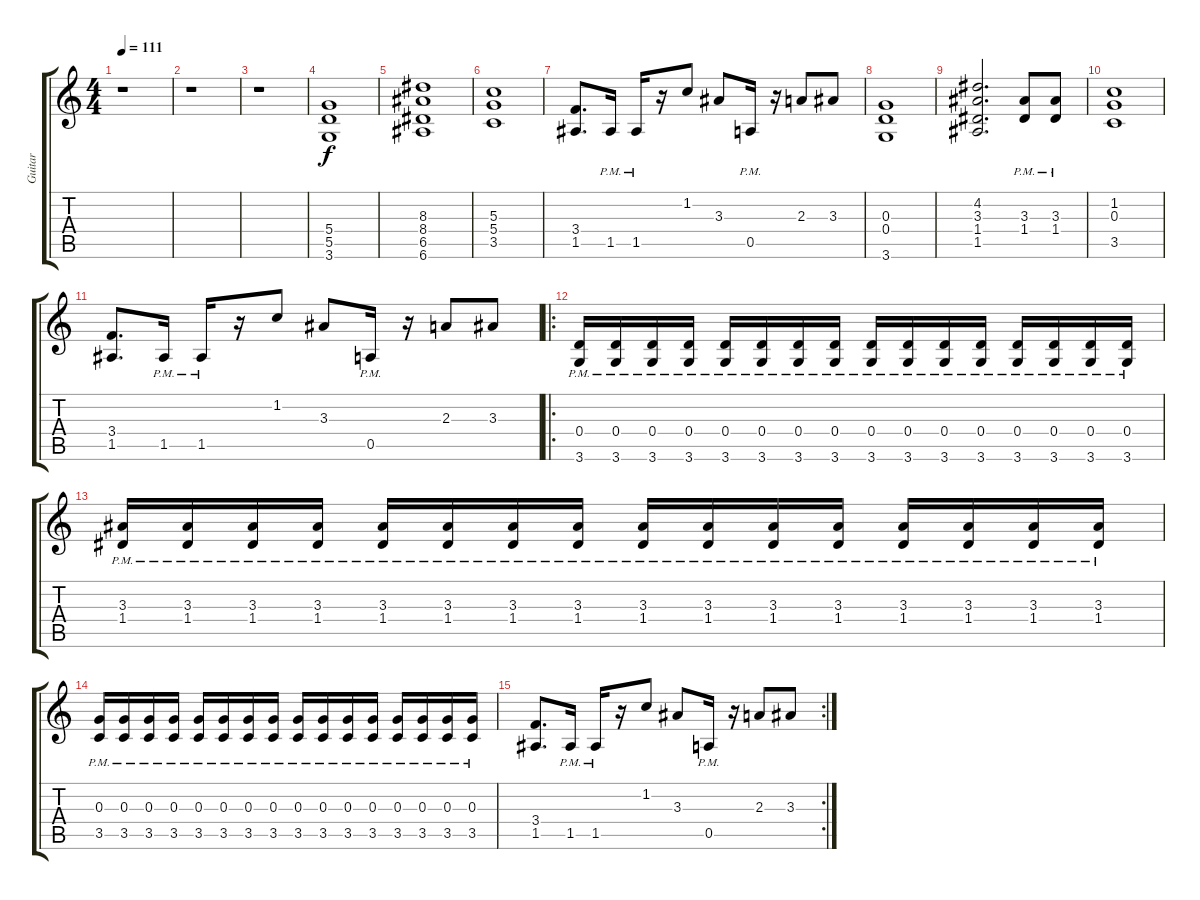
\track ("Guitar" "Guitar") {instrument distortionguitar}
\staff {score tabs}
\tuning (E4 B3 G3 D3 A2 E2) {hide}
\ts (4 4)
\tempo 111
\clef g2
\ks c
r.1{dy f instrument distortionguitar} |
r.1 |
r.1 |
(5.4 5.5 3.6).1 |
(8.3 8.4 6.5 6.6).1 |
(5.3 5.4 3.5).1 |
(3.4 1.5).8{d} 1.5{pm}.16 1.5{pm}.16 r.16 1.2.8 3.3.8 0.5{pm}.16 r.16 2.3.8 3.3.8 |
(0.3 0.4 3.6).1 |
(4.2 3.3 1.4 1.5).2{d} (3.3 1.4{pm}).8 (3.3 1.4{pm}).8 |
(1.2 0.3 3.5).1 |
(3.4 1.5).8{d} 1.5{pm}.16 1.5{pm}.16 r.16 1.2.8 3.3.8 0.5{pm}.16 r.16 2.3.8 3.3.8 |
\ro
(0.4{pm} 3.6{pm}).16 (0.4{pm} 3.6{pm}).16 (0.4{pm} 3.6{pm}).16 (0.4{pm} 3.6{pm}).16 (0.4{pm} 3.6{pm}).16 (0.4{pm} 3.6{pm}).16 (0.4{pm} 3.6{pm}).16 (0.4{pm} 3.6{pm}).16 (0.4{pm} 3.6{pm}).16 (0.4{pm} 3.6{pm}).16 (0.4{pm} 3.6{pm}).16 (0.4{pm} 3.6{pm}).16 (0.4{pm} 3.6{pm}).16 (0.4{pm} 3.6{pm}).16 (0.4{pm} 3.6{pm}).16 (0.4{pm} 3.6{pm}).16 |
(3.3{pm} 1.4{pm}).16 (3.3{pm} 1.4{pm}).16 (3.3{pm} 1.4{pm}).16 (3.3{pm} 1.4{pm}).16 (3.3{pm} 1.4{pm}).16 (3.3{pm} 1.4{pm}).16 (3.3{pm} 1.4{pm}).16 (3.3{pm} 1.4{pm}).16 (3.3{pm} 1.4{pm}).16 (3.3{pm} 1.4{pm}).16 (3.3{pm} 1.4{pm}).16 (3.3{pm} 1.4{pm}).16 (3.3{pm} 1.4{pm}).16 (3.3{pm} 1.4{pm}).16 (3.3{pm} 1.4{pm}).16 (3.3{pm} 1.4{pm}).16 |
(0.3{pm} 3.5{pm}).16 (0.3{pm} 3.5{pm}).16 (0.3{pm} 3.5{pm}).16 (0.3{pm} 3.5{pm}).16 (0.3{pm} 3.5{pm}).16 (0.3{pm} 3.5{pm}).16 (0.3{pm} 3.5{pm}).16 (0.3{pm} 3.5{pm}).16 (0.3{pm} 3.5{pm}).16 (0.3{pm} 3.5{pm}).16 (0.3{pm} 3.5{pm}).16 (0.3{pm} 3.5{pm}).16 (0.3{pm} 3.5{pm}).16 (0.3{pm} 3.5{pm}).16 (0.3{pm} 3.5{pm}).16 (0.3{pm} 3.5{pm}).16 |
\rc 2
(3.4 1.5).8{d} 1.5{pm}.16 1.5{pm}.16 r.16 1.2.8 3.3.8 0.5{pm}.16 r.16 2.3.8 3.3.8
